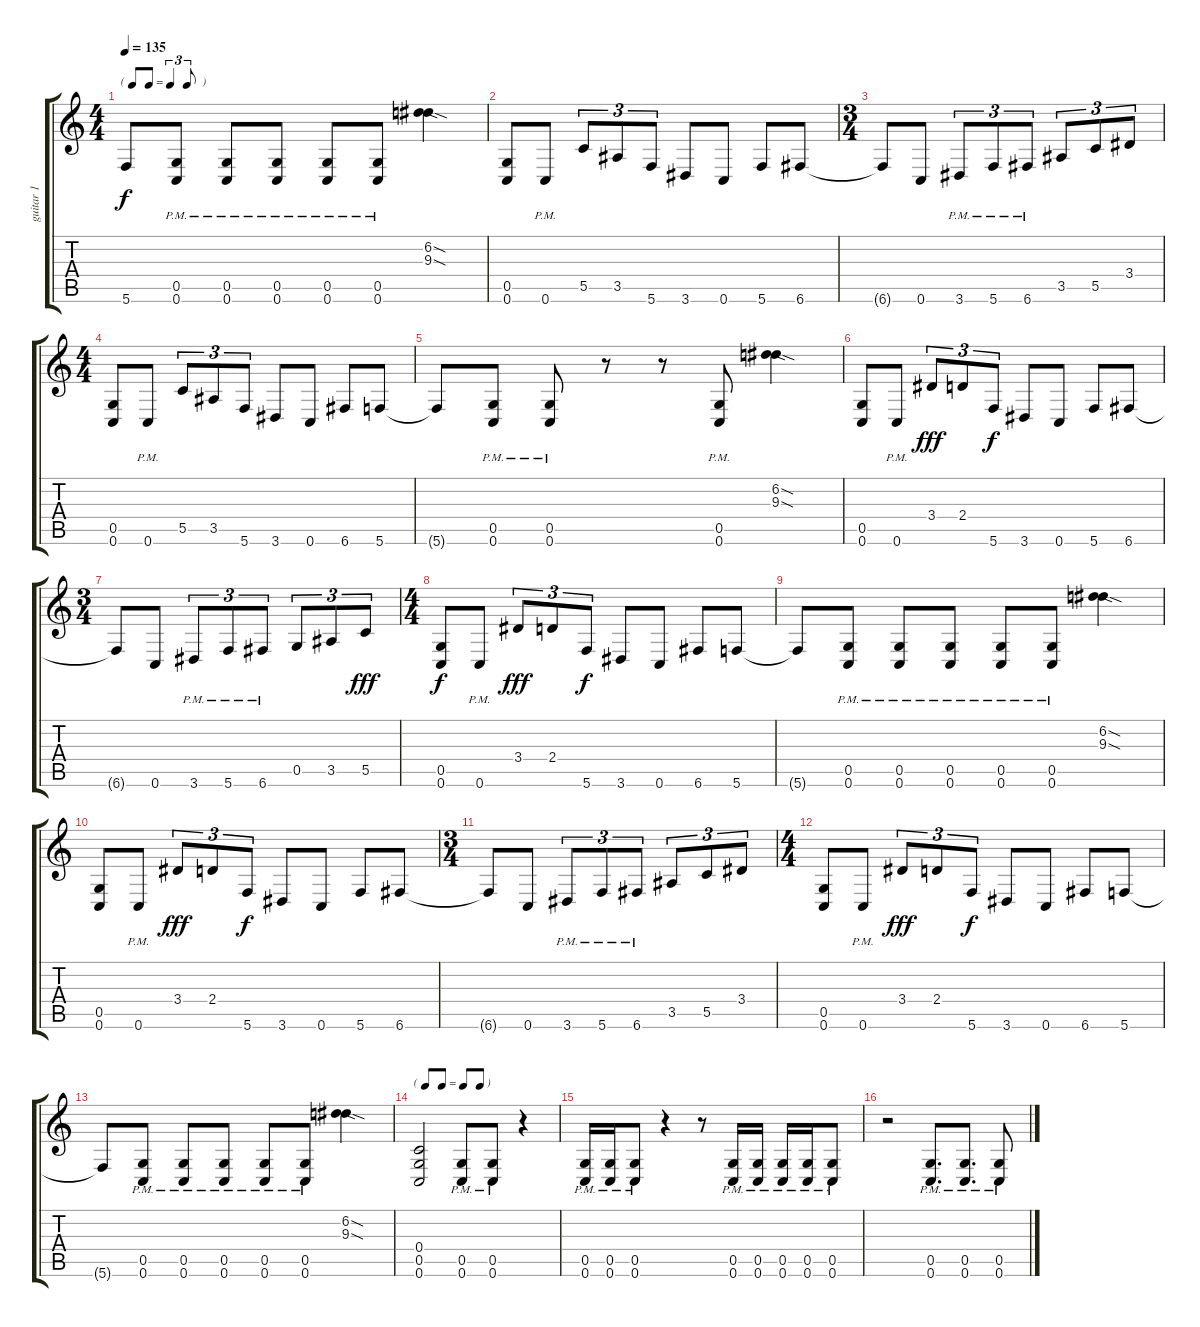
\track ("guitar 1" "guitar 1") {instrument overdrivenguitar}
\staff {score tabs}
\tuning (D4 A3 F3 C3 G2 C2) {hide}
\ts (4 4)
\tf triplet8th
\tempo 135
\clef g2
\ks c
5.6{t}.8{dy f} (0.5{pm} 0.6{pm}).8 (0.5{pm} 0.6{pm}).8 (0.5{pm} 0.6{pm}).8 (0.5{pm} 0.6{pm}).8 (0.5{pm} 0.6{pm}).8 (6.2{sod} 9.3{sod}).4 |
(0.5 0.6).8 0.6{pm}.8 5.5.8{tu (3 2)} 3.5.8{tu (3 2)} 5.6.8{tu (3 2)} 3.6.8 0.6.8 5.6.8 6.6.8 |
\ts (3 4)
6.6{t}.8 0.6.8 3.6{pm}.8{tu (3 2)} 5.6{pm}.8{tu (3 2)} 6.6{pm}.8{tu (3 2)} 3.5.8{tu (3 2)} 5.5.8{tu (3 2)} 3.4.8{tu (3 2)} |
\ts (4 4)
(0.5 0.6).8 0.6{pm}.8 5.5.8{tu (3 2)} 3.5.8{tu (3 2)} 5.6.8{tu (3 2)} 3.6.8 0.6.8 6.6.8 5.6.8 |
5.6{t}.8 (0.5{pm} 0.6{pm}).8 (0.5{pm} 0.6{pm}).8 r.8 r.8 (0.5{pm} 0.6{pm}).8 (6.2{sod} 9.3{sod}).4 |
(0.5 0.6).8 0.6{pm}.8 3.4.8{tu (3 2) dy fff} 2.4.8{tu (3 2)} 5.6.8{tu (3 2) dy f} 3.6.8 0.6.8 5.6.8 6.6.8 |
\ts (3 4)
6.6{t}.8 0.6.8 3.6{pm}.8{tu (3 2)} 5.6{pm}.8{tu (3 2)} 6.6{pm}.8{tu (3 2)} 0.5.8{tu (3 2)} 3.5.8{tu (3 2)} 5.5.8{tu (3 2) dy fff} |
\ts (4 4)
(0.5 0.6).8{dy f} 0.6{pm}.8 3.4.8{tu (3 2) dy fff} 2.4.8{tu (3 2)} 5.6.8{tu (3 2) dy f} 3.6.8 0.6.8 6.6.8 5.6.8 |
5.6{t}.8 (0.5{pm} 0.6{pm}).8 (0.5{pm} 0.6{pm}).8 (0.5{pm} 0.6{pm}).8 (0.5{pm} 0.6{pm}).8 (0.5{pm} 0.6{pm}).8 (6.2{sod} 9.3{sod}).4 |
(0.5 0.6).8 0.6{pm}.8 3.4.8{tu (3 2) dy fff} 2.4.8{tu (3 2)} 5.6.8{tu (3 2) dy f} 3.6.8 0.6.8 5.6.8 6.6.8 |
\ts (3 4)
6.6{t}.8 0.6.8 3.6{pm}.8{tu (3 2)} 5.6{pm}.8{tu (3 2)} 6.6{pm}.8{tu (3 2)} 3.5.8{tu (3 2)} 5.5.8{tu (3 2)} 3.4.8{tu (3 2)} |
\ts (4 4)
(0.5 0.6).8 0.6{pm}.8 3.4.8{tu (3 2) dy fff} 2.4.8{tu (3 2)} 5.6.8{tu (3 2) dy f} 3.6.8 0.6.8 6.6.8 5.6.8 |
5.6{t}.8 (0.5{pm} 0.6{pm}).8 (0.5{pm} 0.6{pm}).8 (0.5{pm} 0.6{pm}).8 (0.5{pm} 0.6{pm}).8 (0.5{pm} 0.6{pm}).8 (6.2{sod} 9.3{sod}).4 |
\tf none
(0.4 0.5 0.6).2 (0.5{pm} 0.6{pm}).8 (0.5{pm} 0.6{pm}).8 r.4 |
(0.5{pm} 0.6{pm}).16 (0.5{pm} 0.6{pm}).16 (0.5{pm} 0.6{pm}).8 r.4 r.8 (0.5{pm} 0.6{pm}).16 (0.5{pm} 0.6{pm}).16 (0.5{pm} 0.6{pm}).16 (0.5{pm} 0.6{pm}).16 (0.5{pm} 0.6{pm}).8 |
r.2 (0.5{pm} 0.6{pm}).8{d} (0.5{pm} 0.6{pm}).8{d} (0.5{pm} 0.6{pm}).8
